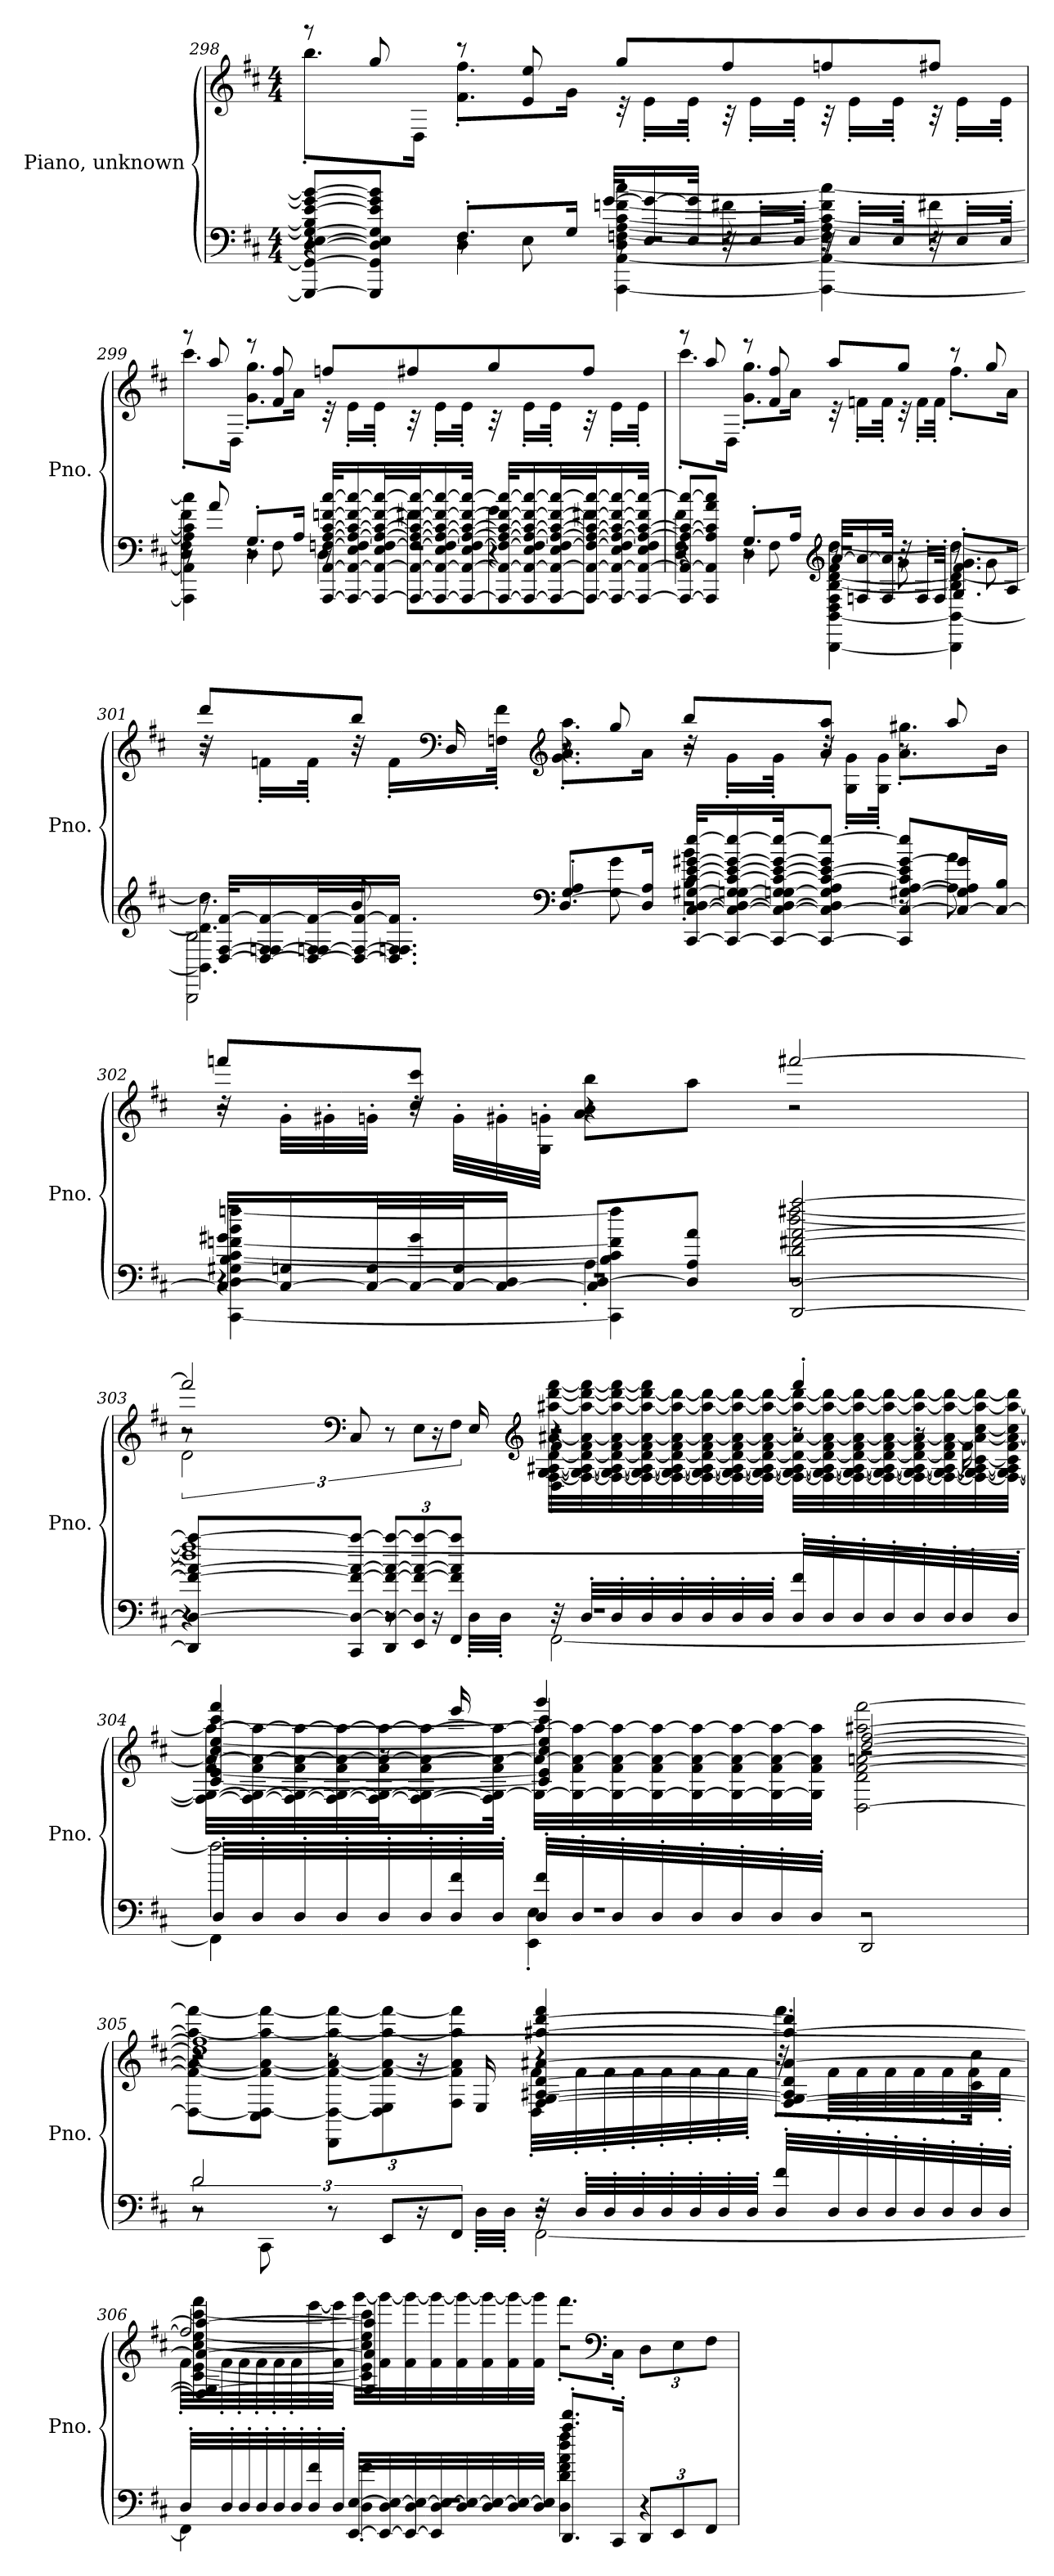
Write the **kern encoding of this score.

**kern	**kern
*part1	*part1
*staff2	*staff1
*I"Piano, unknown	*
*I'Pno.	*
!!LO:LB:g=z
*clefF4	*clefG2
*k[f#c#]	*k[f#c#]
*M4/4	*M4/4
=298	=298
*^	*^
*	*^	*	*
*	*	*^	*	*
1r	4r	8GGG/_ 8GG/_ [8D/ [8E/ 8G/_ 8B/] [8e/ 8g/_ 8b/_L	4r	8r	8.bb'\L
.	.	8GGG/] 8GG/] 8D/] 8E/] 8G/] 8e/] 8g/] 8b/]J	.	8gg/	.
.	.	.	.	.	16D\Jk
.	8r	8.F#'/L	4D\	8r	8.f#\' 8.ff#\'L
.	8E\	.	.	8e/ 8ee/	.
.	.	16G/Jk	.	.	16g\Jk
.	[4AAA\ [4AA\ 4D\ [4Fn\ [4A\ [4c#\ [4fn\ [4cc#\	[32g/KLL	8r	8gg/L	32r
.	.	16E/ 16g/_	.	.	16e'\LL
.	.	32E/ 32g/]JJk	.	.	32e'\JJk
.	.	32r	8f#X\	8ff#/	32r
.	.	16E'/LL	.	.	16e'\LL
.	.	32E'/JJk	.	.	32e'\JJk
.	4AAA\_ 4AA\_ 4F\] 4A\_ 4c#\_ 4f\] 4cc#\_	32r	8r	8ffn/	32r
.	.	16E'/LL	.	.	16e'\LL
.	.	32E'/JJk	.	.	32e'\JJk
.	.	32r	8f#X\	8ff#X/J	32r
.	.	16E'/LL	.	.	16e'\LL
.	.	32E'/JJk	.	.	32e'\JJk
!!LO:LB:g=z	!!
=299	=299	=299	=299	=299	=299
1r	4AAA\] 4AA\] 4A\] 4c#\] 4cc#\]	8r	4D\ 4F#\ 4f#\	8r	8.ccc#'\L
.	.	8a/	.	8aa/	.
.	.	.	.	.	16D\Jk
.	8r	8.G'/L	4D\	8r	8.g\' 8.gg\'L
.	8F#\	.	.	8f#/ 8ff#/	.
.	.	16A/Jk	.	.	16a\Jk
.	8r	[32AAA/ [32AA/ [32Fn/ [32A/ [32c#/ [32fn/ [32cc#/KLL	4D\	8ffn/L	32r
.	.	16AAA/_ 16AA/_ 16E/ 16F/_ 16A/_ 16c#/_ 16f/_ 16cc#/_	.	.	16e'\LL
.	.	32AAA/_ 32AA/_ 32E/ 32F/_ 32A/_ 32c#/_ 32f/_ 32cc#/_L	.	.	32e'\JJk
.	8f#X\L	32AAA/_ 32AA/_ 32F/_ 32A/_ 32c#/_ 32f/_ 32cc#/_J	.	8ff#X/	32r
.	.	16AAA/_ 16AA/_ 16E/ 16F/_ 16A/_ 16c#/_ 16f/_ 16cc#/_	.	.	16e'\LL
.	.	32AAA/_ 32AA/_ 32E/ 32F/_ 32A/_ 32c#/_ 32f/_ 32cc#/_JJk	.	.	32e'\JJk
.	8g\	32AAA/_ 32AA/_ 32F/_ 32A/_ 32c#/_ 32f/_ 32cc#/_KLL	4r	8gg/	32r
.	.	16AAA/_ 16AA/_ 16E/ 16F/_ 16A/_ 16c#/_ 16f/_ 16cc#/_	.	.	16e'\LL
.	.	32AAA/_ 32AA/_ 32E/ 32F/_ 32A/_ 32c#/_ 32f/_ 32cc#/_L	.	.	32e'\JJk
.	8f#X\J	32AAA/_ 32AA/_ 32F/_ 32A/_ 32c#/_ 32f/_ 32cc#/_J	.	8ff#/J	32r
.	.	16AAA/_ 16AA/_ 16E/ 16F/_ 16A/_ 16c#/_ 16f/_ 16cc#/_	.	.	16e'\LL
.	.	32AAA/_ 32AA/_ 32E/ 32F/] 32A/_ 32c#/_ 32f/] 32cc#/_JJk	.	.	32e'\JJk
!!LO:LB:g=z	!!
=300	=300	=300	=300	=300	=300
1r	4r	8AAA/_ 8AA/_ 8A/_ 8c#/_ 8cc#/_L	4D\ 4F#\ 4f#\	8r	8.ccc#'\L
.	.	8AAA/] 8AA/] 8A/] 8c#/] 8a/ 8cc#/]J	.	8aa/	.
.	.	.	.	.	16D\Jk
.	8r	8.G'/L	4D\	8r	8.g\' 8.gg\'L
.	8F#\	.	.	8f#/ 8ff#/	.
.	.	16A/Jk	.	.	16a\Jk
*clefG2	*	*	*	*	*
.	[4BBB\ [4BB\ 4D\ 4F#\ [4B\ [4d\ 4f#\ [4dd\	[32a/KLL	8r	8aa/L	32r
.	.	16Fn/ 16a/_	.	.	16fn'\LL
.	.	32F/ 32a/]JJk	.	.	32f'\JJk
.	.	32r	8g\	8gg/J	32r
.	.	16F'/LL	.	.	16f'\LL
.	.	32F'/JJk	.	.	32f'\JJk
.	4BBB\] 4BB\_ 4B\] 4d\_ 4dd\_	8.G/' 8.f#/' 8.g/'L	8r	8r	8.ff#'\L
.	.	.	8g\	8gg/	.
.	.	16A/Jk	.	.	16a\Jk
!!LO:PB:g=z
=301	=301	=301	=301	=301	=301
*	*	*	*	*	*^
8r	4.BB\] 4.d\] 4.dd\]	[32D/ [32F#/ [32f#/KLL	2BBB\ 2B\	8ddd/L	32r	8r
.	.	16D/_ 16Fn/ 16F#/_ 16f#/_	.	.	16fn'\LL	.
.	.	32D/_ 32Fn/ 32F#/_ 32f#/_L	.	.	32f'\JJk	.
8b/	.	32D/_ 32F#/_ 32f#/_J	.	8bb/J	32r	16r
.	.	16.D/] 16.Fn/ 16.F#/] 16.f#/]JJ	.	.	16f'\LL	.
*	*	*	*	*clefF4	*	*
.	.	.	.	.	.	16D/
.	.	.	.	.	32Fn\' 32f\'JJk	.
*clefF4	*	*	*	*clefG2	*	*
4G/' 4A/'	.	[8.D/L	.	8r	8.g\' 8.a\' 8.aa\'L	4r
.	8G\ 8g\	.	.	8gg/	.	.
.	.	16D/] 16A/Jk	.	.	16a\Jk	.
2r	4B\' 4b\'	[32CC#/ [32C#/ [32D/ [32G#X/ [32c#/ [32e/ [32g#X/ [32ee/KLL	2r	8bb/L	32r	2r
.	.	16CC#/_ 16C#/_ 16D/_ 16Gn/ 16G#/_ 16c#/_ 16e/_ 16g#/_ 16ee/_	.	.	16g'\LL	.
.	.	32CC#/_ 32C#/_ 32D/_ 32Gn/ 32G#/_ 32c#/_ 32e/_ 32g#/_ 32ee/_JK	.	.	32g'\JJk	.
.	.	8CC#/_ 8C#/_ 8D/] 8G#/] 8A/ 8c#/_ 8e/_ 8g#/] 8ee/_J	.	8a/ 8aa/J	32r	.
.	.	.	.	.	16G\' 16g\'LL	.
.	.	.	.	.	32G\' 32g\'JJk	.
.	8r	8CC#/] 8C#/_ [8G#X/ [8A/ 8c#/] 8e/] [8g#/ 8ee/]L	.	8r	8.a\' 8.gg#X\'L	.
.	8A\ 8a\	16C#/_ 16G#/] 16A/] 16g#/]L	.	8aa/	.	.
.	.	16C#/_ 16B/JJ	.	.	16b\Jk	.
!!LO:LB:g=z	!!	!!
=302	=302	=302	=302	=302	=302	=302
1r	4r	32C#/_ 32g#X/KLL	[4CC#\ 4D\ 4G#X\ [4B\ [4c#\ [4fn\ 4b\ [4ffn\	2r	8fffn/L	32r
.	.	16C#/_ 16Gn/	.	.	.	32g'\LLL
.	.	.	.	.	.	32g#X'\
.	.	32C#/_ 32G/L	.	.	.	32gn'\JJJ
.	.	32C#/_ 32g#/	.	.	8cc#/ 8ccc#/J	32r
.	.	32C#/_ 32G/J	.	.	.	32g'\LLL
.	.	16C#/_ 16D/JJ	.	.	.	32g#X'\
.	.	.	.	.	.	32G\' 32gn\'JJJ
.	4A'\	8C#/] [8D/L	4CC#\] 4B\] 4c#\] 4f\] 4ff\]	.	4r	8a\ 8b\ 8bb\L
.	.	8D/] 8A/ 8a/J	.	.	.	8aa\J
.	[2dd\ [2ff#X\	[2DD/ [2D/ 2d/ [2f#X/ [2a/ [2aa/	2r	[2fff#X/	2r	2r
!!LO:LB:g=z
=303	=303	=303	=303	=303	=303	=303
*	*	*	*	*	*	*^
1r	1dd] 1ff#_	8DD/] 8D/_ 8f#/_ 8a/_ 8aa/_L	4r	2fff#/]	2d\	8r	3r
*	*	*	*	*clefF4	*	*	*
.	.	8CC#/ 8D/_ 8f#/_ 8a/_ 8aa/_J	.	.	.	8C#/	.
*	*	*Xbrackettup	*	*	*	*	*
.	.	12DD/ 12D/_ 12f#/_ 12a/_ 12aa/_L	8r	.	.	8r	.
.	.	12EE/ 12D/] 12f#/_ 12a/_ 12aa/_	.	.	.	.	12E\L
.	.	.	16r	.	.	16r	.
.	.	12FF#/ 12f#/] 12a/] 12aa/]J	.	.	.	.	12F#\J
.	.	.	32D'\LLL	.	.	16E/	.
.	.	.	32D'\JJJ	.	.	.	.
*	*	*	*	*clefG2	*	*	*
.	.	32r	[2FF#\	4r	4D\' 4f#\'	2r	[32F#\ [32G\ [32A#X\ [32d\ [32a#X\ [32aa#X\ [32ddd\ [32fff#\LLL
.	.	32D'/LLL	.	.	.	.	32F#\_ 32G\_ 32A#\_ 32d\_ 32f#\ 32a#\_ 32aa#\_ 32ddd\_ 32fff#\_
.	.	32D'/	.	.	.	.	32F#\_ 32G\_ 32A#\_ 32d\_ 32f#\ 32a#\_ 32aa#\_ 32ddd\_ 32fff#\_
.	.	32D'/	.	.	.	.	32F#\_ 32G\_ 32A#\_ 32d\_ 32f#\ 32a#\_ 32aa#\_ 32ddd\_ 32fff#\]
.	.	32D'/	.	.	.	.	32F#\_ 32G\_ 32A#\_ 32d\_ 32f#\ 32a#\_ 32aa#\_ 32ddd\_
.	.	32D'/	.	.	.	.	32F#\_ 32G\_ 32A#\_ 32d\_ 32f#\ 32a#\_ 32aa#\_ 32ddd\_
.	.	32D'/	.	.	.	.	32F#\_ 32G\_ 32A#\_ 32d\_ 32f#\ 32a#\_ 32aa#\_ 32ddd\_
.	.	32D'/JJJ	.	.	.	.	32F#\_ 32G\_ 32A#\_ 32d\_ 32f#\ 32a#\_ 32aa#\_ 32ddd\_JJJ
.	.	32D/' 32f#/'LLL	.	4fff#'/	8r	.	32F#\_ 32G\_ 32A#\_ 32d\_ 32a#\_ 32aa#\_ 32ddd\_LLL
.	.	32D'/	.	.	.	.	32F#\_ 32G\_ 32A#\_ 32d\_ 32f#\ 32a#\_ 32aa#\_ 32ddd\_
.	.	32D'/	.	.	.	.	32F#\_ 32G\_ 32A#\_ 32d\_ 32f#\ 32a#\_ 32aa#\_ 32ddd\_
.	.	32D'/	.	.	.	.	32F#\_ 32G\_ 32A#\_ 32d\_ 32f#\ 32a#\_ 32aa#\_ 32ddd\_
.	.	32D'/	.	.	16r	.	32F#\_ 32G\_ 32A#\_ 32d\_ 32f#\ 32a#\_ 32aa#\_ 32ddd\_
.	.	32D'/	.	.	.	.	32F#\_ 32G\_ 32A#\_ 32d\] 32f#\ 32a#\_ 32aa#\_ 32ddd\_
.	.	32D'/	.	.	16f#'\	.	32F#\_ 32G\_ 32A#\_ [32c#\ 32a#\_ [32cc#\ 32aa#\_ 32ddd\_
.	.	32D'/JJJ	.	.	.	.	32F#\_ 32G\_ 32A#\] 32c#\] 32f#\ 32a#\_ 32cc#\] 32aa#\_ 32ddd\]JJJ
*	*	*	*	*	*	*v	*v
!!LO:LB:g=z
=304	=304	=304	=304	=304	=304	=304
1r	2ff#\]	32D'/LLL	4FF#\]	8r	[4c#/ [4e/ [4cc#/ [4ee/ [4ccc#/ 4fff#/	32F#\_ 32G\_ 32f#\ 32a#\_ 32aa#\_LLL
.	.	32D'/	.	.	.	32F#\_ 32G\_ 32f#\ 32a#\_ 32aa#\_
.	.	32D'/	.	.	.	32F#\_ 32G\_ 32f#\ 32a#\_ 32aa#\_
.	.	32D'/	.	.	.	32F#\_ 32G\_ 32f#\ 32a#\_ 32aa#\_
.	.	32D'/	.	16r	.	32F#\_ 32G\_ 32f#\ 32a#\_ 32aa#\_J
.	.	32D'/	.	.	.	16F#\_ 16G\_ 16f#\ 16a#\_ 16aa#\_
.	.	32D/' 32f#/'	.	16eee/	.	.
.	.	32D'/JJJ	.	.	.	32F#\] 32G\_ 32f#\ 32a#\_ 32aa#\_JJk
.	.	32D/' 32f#/'LLL	4EE\' 4E\'	4ggg/	4c#/] 4e/] 4cc#/] 4ee/] 4ccc#/]	32G\_ 32a#\_ 32aa#\_LLL
.	.	32D'/	.	.	.	32G\_ 32f#\ 32a#\_ 32aa#\_
.	.	32D'/	.	.	.	32G\_ 32f#\ 32a#\_ 32aa#\_
.	.	32D'/	.	.	.	32G\_ 32f#\ 32a#\_ 32aa#\_
.	.	32D'/	.	.	.	32G\_ 32f#\ 32a#\_ 32aa#\_
.	.	32D'/	.	.	.	32G\_ 32f#\ 32a#\_ 32aa#\_
.	.	32D'/	.	.	.	32G\_ 32f#\ 32a#\_ 32aa#\_
.	.	32D'/JJJ	.	.	.	32G\] 32f#\ 32a#\] 32aa#\]JJJ
.	2r	2DD/	2r	[2dd/ [2ff#/	2r	[2D\ 2d\ [2f#\ [2an\ [2aa#X\ [2fff#\
*	*	*v	*v	*	*	*
*	*	*	*v	*v	*v
!!LO:LB:g=z
=305	=305	=305	=305
*	*	*brackettup	*
*	*	*	*^
*	*	*	*	*^
*	*	*	*	*	*^
2d/	8r	3r	1dd] 1ff#_	2r	4r	8D\_ 8f#\_ 8a\_ 8aa#\_ 8fff#\_L
.	8CC#\	.	.	.	.	8C#\ 8D\_ 8f#\_ 8a\_ 8aa#\_ 8fff#\_J
*	*	*	*	*	*	*Xbrackettup
.	8r	.	.	.	8r	12DD\ 12D\_ 12f#\_ 12a\_ 12aa#\_ 12fff#\_L
.	.	12EE/L	.	.	.	12D\] 12E\ 12f#\_ 12a\_ 12aa#\_ 12fff#\_
.	16r	.	.	.	16r	.
.	.	12FF#/J	.	.	.	12F#\ 12f#\] 12a\] 12aa#\] 12fff#\]J
.	32D'\LLL	.	.	.	16E/	.
.	32D'\JJJ	.	.	.	.	.
2r	[2FF#\	32r	.	4r	[4F#/ [4G/ [4A#X/ [4d/ [4a#X/ [4aa#X/ [4ddd/ 4fff#/	32D\' 32f#\'LLL
.	.	32D'/LLL	.	.	.	32f#'\
.	.	32D'/	.	.	.	32f#'\
.	.	32D'/	.	.	.	32f#'\
.	.	32D'/	.	.	.	32f#'\
.	.	32D'/	.	.	.	32f#'\
.	.	32D'/	.	.	.	32f#'\
.	.	32D'/JJJ	.	.	.	32f#'\JJJ
.	.	32D/' 32f#/'LLL	.	8.fff#'\L	4F#/_ 4G/_ 4A#/] 4d/] 4a#/_ 4aa#/_ 4ddd/]	32r
.	.	32D'/	.	.	.	32f#'\LLL
.	.	32D'/	.	.	.	32f#'\
.	.	32D'/	.	.	.	32f#'\
.	.	32D'/	.	.	.	32f#'\
.	.	32D'/	.	.	.	32f#'\
.	.	32D'/	.	16c#\ 16cc#\Jk	.	32f#'\
.	.	32D'/JJJ	.	.	.	32f#'\JJJ
!!LO:LB:g=z	!!	!!	!!
=306	=306	=306	=306	=306	=306	=306
1r	4FF#\]	32D'/LLL	2ff#/]	[4c#\ [4e\ [4cc#\ [4ee\ [4ccc#\ 4fff#\	4F#/] 4G/_ 4a#/_ 4aa#/_	32f#'\LLL
.	.	32D'/	.	.	.	32f#'\
.	.	32D'/	.	.	.	32f#'\
.	.	32D'/	.	.	.	32f#'\
.	.	32D'/	.	.	.	32f#'\
.	.	32D'/	.	.	.	32f#'\
.	.	32D/' 32f#/'	.	.	.	[32eee\
.	.	32D'/JJJ	.	.	.	32f#\ 32eee\]JJJ
.	4D\' 4f#\'	[32EE/ [32E/LLL	.	4c#\] 4e\] 4cc#\] 4ee\] 4ccc#\]	4G/] 4a#/] 4aa#/]	[32ggg\LLL
.	.	32EE/_ 32D/ 32E/_	.	.	.	32f#\ 32ggg\_
.	.	32EE/_ 32D/ 32E/_	.	.	.	32f#\ 32ggg\_
.	.	32EE/] 32D/ 32E/_	.	.	.	32f#\ 32ggg\_
.	.	32D/ 32E/_	.	.	.	32f#\ 32ggg\_
.	.	32D/ 32E/_	.	.	.	32f#\ 32ggg\_
.	.	32D/ 32E/_	.	.	.	32f#\ 32ggg\_
.	.	32D/ 32E/]JJJ	.	.	.	32f#\ 32ggg\]JJJ
.	4D\ 4d\ 4f#\ 4a\ 4dd\ 4ff#\	8.DD/' 8.aa/' 8.ddd/'L	2r	2r	2r	8.fff#'\L
*	*	*	*clefF4	*	*	*
.	.	16CC#'/Jk	.	.	.	16C#'\Jk
*	*	*Xbrackettup	*	*	*	*
.	4r	12DD/L	.	.	.	12D\L
.	.	12EE/	.	.	.	12E\
.	.	12FF#/J	.	.	.	12F#\J
*v	*v	*v	*	*	*	*
*	*v	*v	*v	*v
=	=
*-	*-
